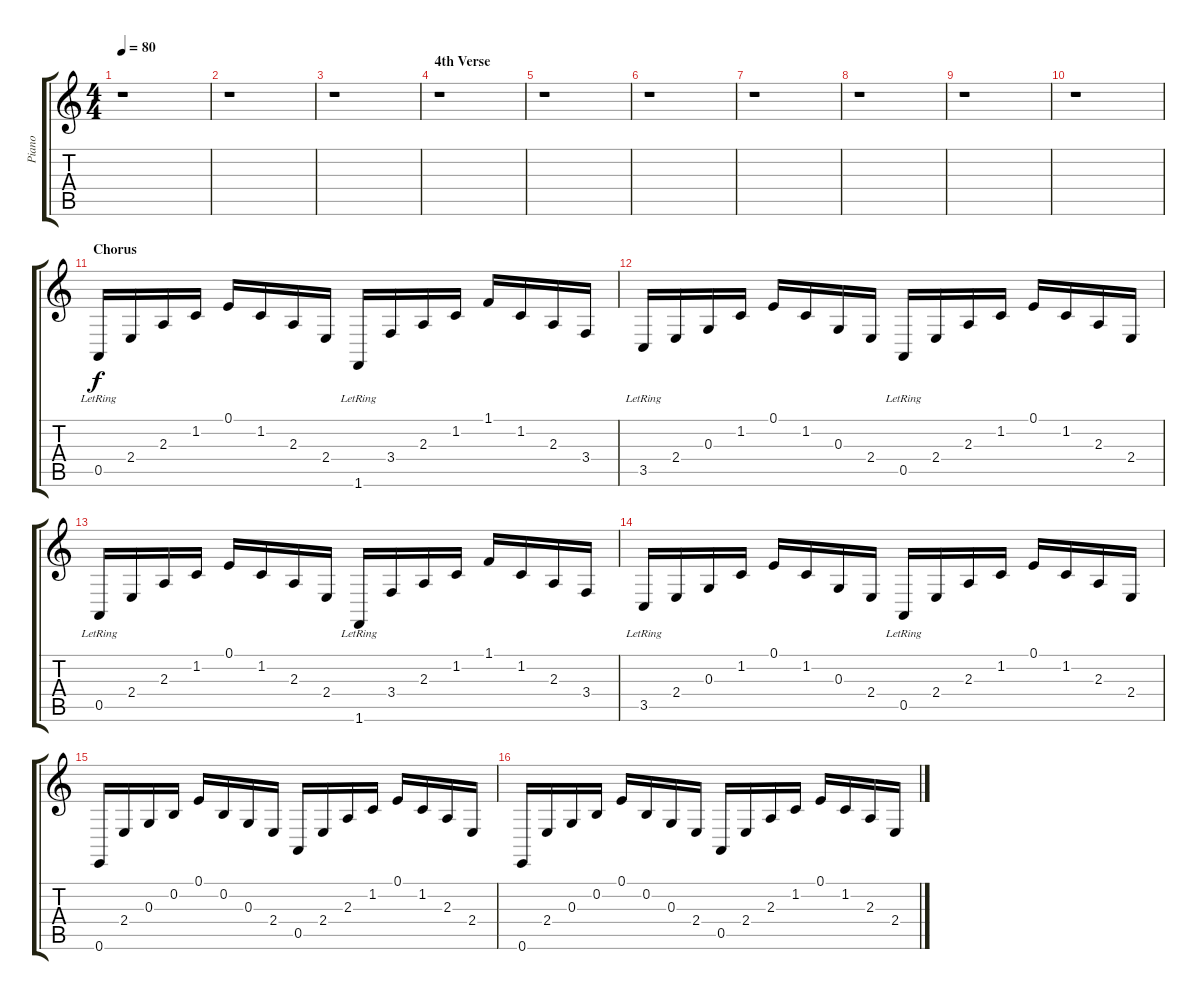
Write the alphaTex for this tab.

\track ("Piano" "Piano") {instrument honkytonkpiano}
\staff {score tabs}
\tuning (E4 B3 G3 D3 A2 E2) {hide}
\ts (4 4)
\tempo 80
\clef g2
\ks c
r.1{dy f} |
r.1 |
r.1 |
\section ("" "4th Verse")
r.1 |
r.1 |
r.1 |
r.1 |
r.1 |
r.1 |
r.1 |
\section ("" "Chorus")
0.5{lr}.16{volume 11 instrument brightacousticpiano} 2.4.16 2.3.16 1.2.16 0.1.16 1.2.16 2.3.16 2.4.16 1.6{lr}.16 3.4.16 2.3.16 1.2.16 1.1.16 1.2.16 2.3.16 3.4.16 |
3.5{lr}.16 2.4.16 0.3.16 1.2.16 0.1.16 1.2.16 0.3.16 2.4.16 0.5{lr}.16 2.4.16 2.3.16 1.2.16 0.1.16 1.2.16 2.3.16 2.4.16 |
0.5{lr}.16 2.4.16 2.3.16 1.2.16 0.1.16 1.2.16 2.3.16 2.4.16 1.6{lr}.16 3.4.16 2.3.16 1.2.16 1.1.16 1.2.16 2.3.16 3.4.16 |
3.5{lr}.16 2.4.16 0.3.16 1.2.16 0.1.16 1.2.16 0.3.16 2.4.16 0.5{lr}.16 2.4.16 2.3.16 1.2.16 0.1.16 1.2.16 2.3.16 2.4.16 |
0.6.16 2.4.16 0.3.16 0.2.16 0.1.16 0.2.16 0.3.16 2.4.16 0.5.16 2.4.16 2.3.16 1.2.16 0.1.16 1.2.16 2.3.16 2.4.16 |
0.6.16 2.4.16 0.3.16 0.2.16 0.1.16 0.2.16 0.3.16 2.4.16 0.5.16 2.4.16 2.3.16 1.2.16 0.1.16 1.2.16 2.3.16 2.4.16
